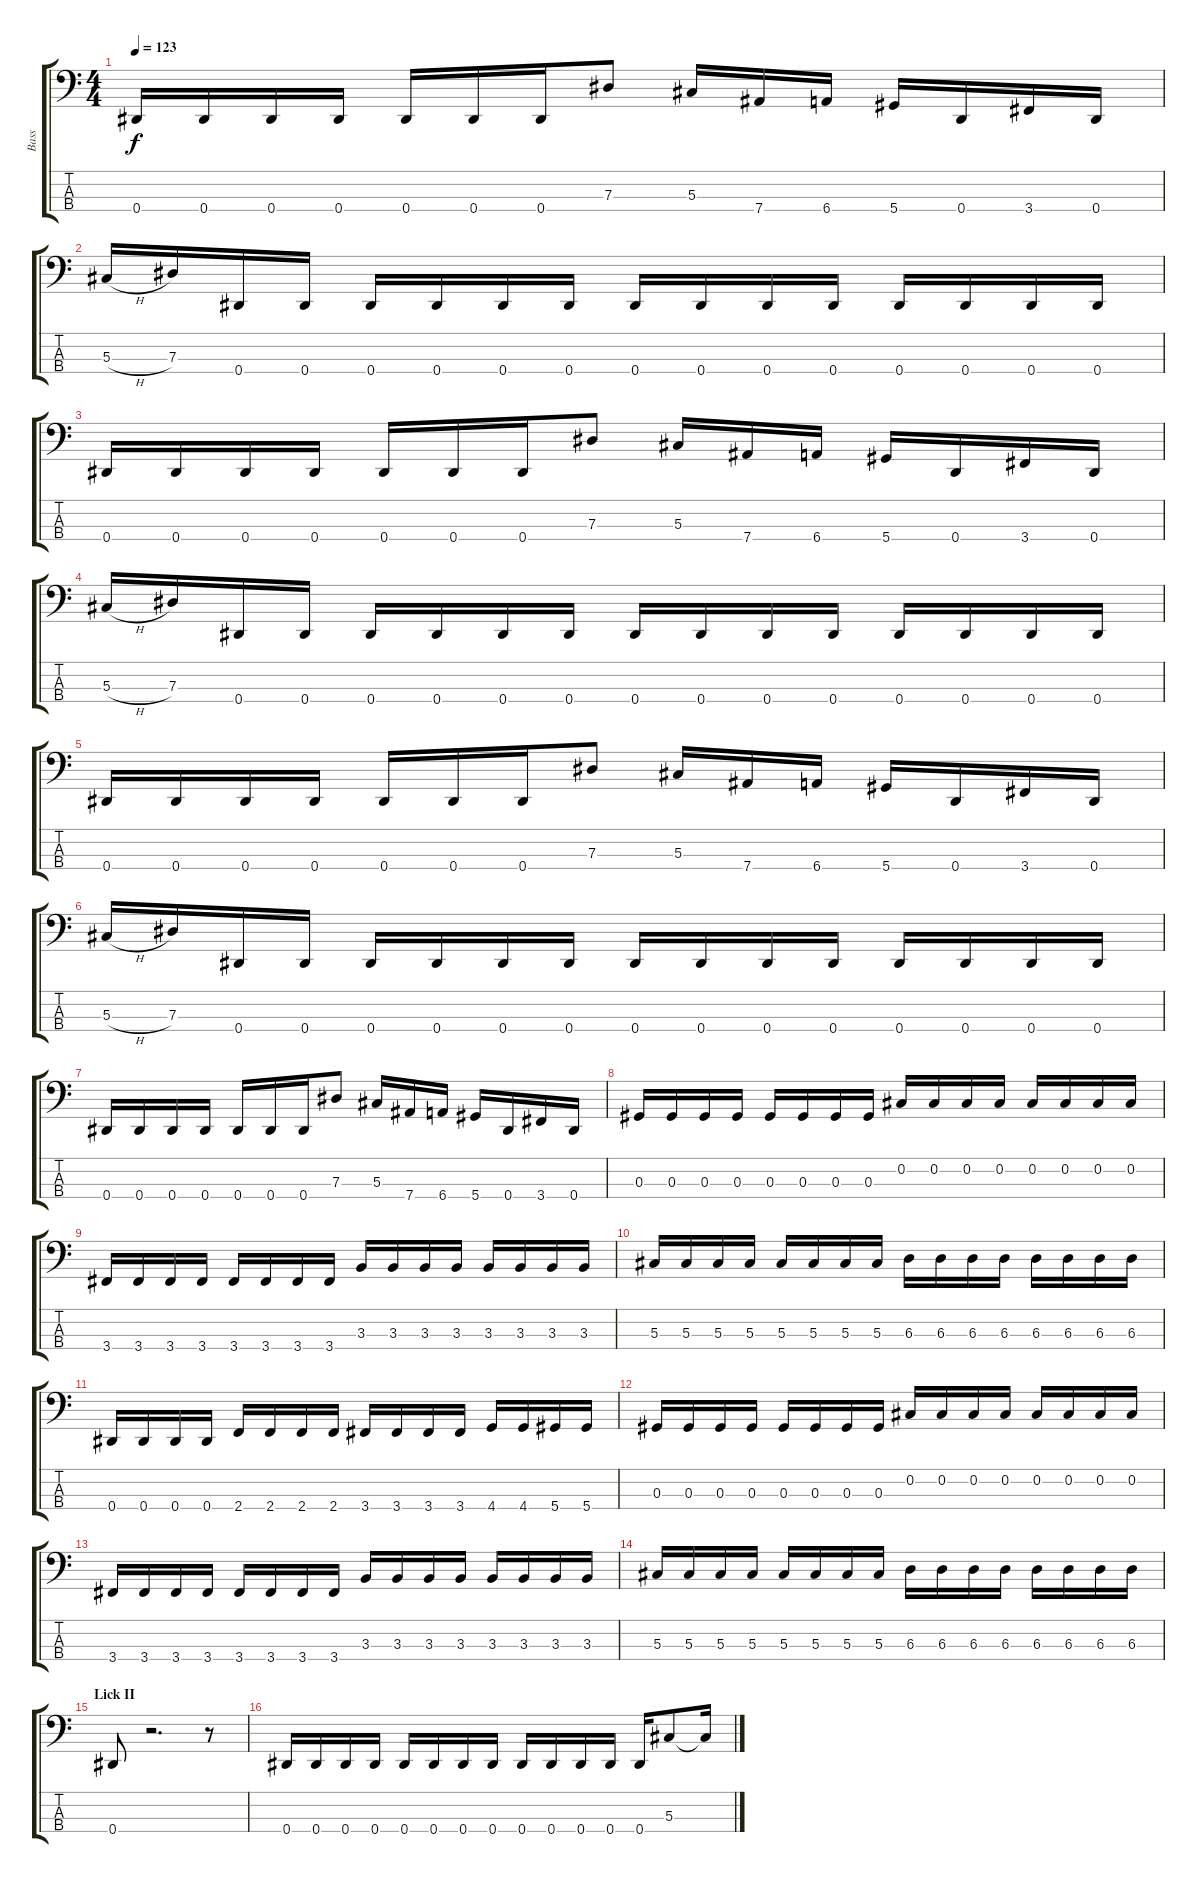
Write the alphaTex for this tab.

\track ("Bass" "Bass") {instrument electricbasspick}
\staff {score tabs}
\tuning (Gb2 Db2 Ab1 Eb1) {hide}
\ts (4 4)
\tempo 123
\clef f4
\ks c
0.4.16{dy f} 0.4.16 0.4.16 0.4.16 0.4.16 0.4.16 0.4.16 7.3.8 5.3.16 7.4.16 6.4.16 5.4.16 0.4.16 3.4.16 0.4.16 |
5.3{h}.16 7.3.16 0.4.16 0.4.16 0.4.16 0.4.16 0.4.16 0.4.16 0.4.16 0.4.16 0.4.16 0.4.16 0.4.16 0.4.16 0.4.16 0.4.16 |
0.4.16 0.4.16 0.4.16 0.4.16 0.4.16 0.4.16 0.4.16 7.3.8 5.3.16 7.4.16 6.4.16 5.4.16 0.4.16 3.4.16 0.4.16 |
5.3{h}.16 7.3.16 0.4.16 0.4.16 0.4.16 0.4.16 0.4.16 0.4.16 0.4.16 0.4.16 0.4.16 0.4.16 0.4.16 0.4.16 0.4.16 0.4.16 |
0.4.16 0.4.16 0.4.16 0.4.16 0.4.16 0.4.16 0.4.16 7.3.8 5.3.16 7.4.16 6.4.16 5.4.16 0.4.16 3.4.16 0.4.16 |
5.3{h}.16 7.3.16 0.4.16 0.4.16 0.4.16 0.4.16 0.4.16 0.4.16 0.4.16 0.4.16 0.4.16 0.4.16 0.4.16 0.4.16 0.4.16 0.4.16 |
0.4.16 0.4.16 0.4.16 0.4.16 0.4.16 0.4.16 0.4.16 7.3.8 5.3.16 7.4.16 6.4.16 5.4.16 0.4.16 3.4.16 0.4.16 |
0.3.16 0.3.16 0.3.16 0.3.16 0.3.16 0.3.16 0.3.16 0.3.16 0.2.16 0.2.16 0.2.16 0.2.16 0.2.16 0.2.16 0.2.16 0.2.16 |
3.4.16 3.4.16 3.4.16 3.4.16 3.4.16 3.4.16 3.4.16 3.4.16 3.3.16 3.3.16 3.3.16 3.3.16 3.3.16 3.3.16 3.3.16 3.3.16 |
5.3.16 5.3.16 5.3.16 5.3.16 5.3.16 5.3.16 5.3.16 5.3.16 6.3.16 6.3.16 6.3.16 6.3.16 6.3.16 6.3.16 6.3.16 6.3.16 |
0.4.16 0.4.16 0.4.16 0.4.16 2.4.16 2.4.16 2.4.16 2.4.16 3.4.16 3.4.16 3.4.16 3.4.16 4.4.16 4.4.16 5.4.16 5.4.16 |
0.3.16 0.3.16 0.3.16 0.3.16 0.3.16 0.3.16 0.3.16 0.3.16 0.2.16 0.2.16 0.2.16 0.2.16 0.2.16 0.2.16 0.2.16 0.2.16 |
3.4.16 3.4.16 3.4.16 3.4.16 3.4.16 3.4.16 3.4.16 3.4.16 3.3.16 3.3.16 3.3.16 3.3.16 3.3.16 3.3.16 3.3.16 3.3.16 |
5.3.16 5.3.16 5.3.16 5.3.16 5.3.16 5.3.16 5.3.16 5.3.16 6.3.16 6.3.16 6.3.16 6.3.16 6.3.16 6.3.16 6.3.16 6.3.16 |
\section ("" "Lick II")
0.4.8 r.2{d} r.8 |
0.4.16 0.4.16 0.4.16 0.4.16 0.4.16 0.4.16 0.4.16 0.4.16 0.4.16 0.4.16 0.4.16 0.4.16 0.4.16 5.3.8 5.3{t}.16
